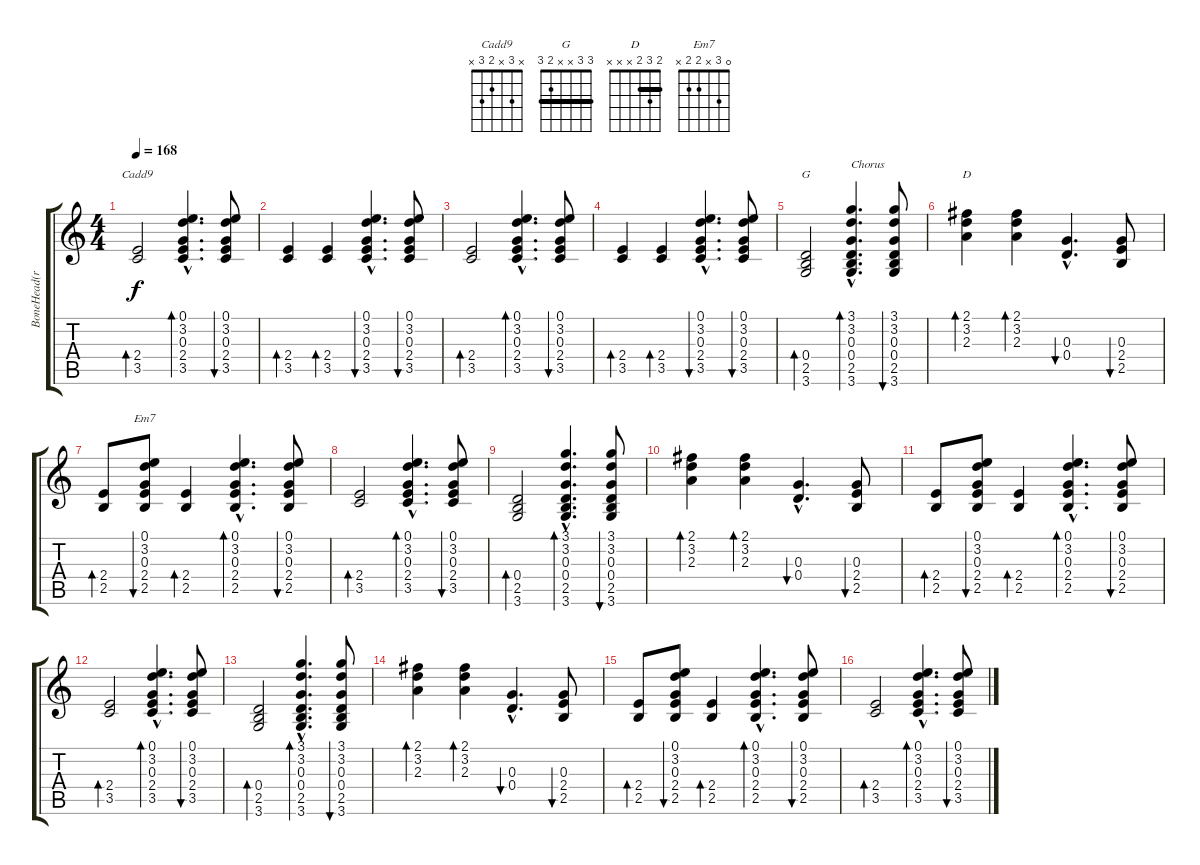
\track ("BoneHead(rythem)" "BoneHead(r") {instrument acousticguitarsteel}
\staff {score tabs}
\tuning (E4 B3 G3 D3 A2 E2) {hide}
\chord ("Cadd9" x 3 x 2 3 x)
\chord ("G" 3 3 x x 2 3) {barre 3}
\chord ("D" 2 3 2 x x x) {barre 2}
\chord ("Em7" 0 3 x 2 2 x)
\ts (4 4)
\tempo 168
\clef g2
\ks c
(2.4 3.5).2{bd 60 ch "Cadd9" dy f} (0.1{hac} 3.2{hac} 0.3{hac} 2.4{hac} 3.5{hac}).4{d bd 60} (0.1 3.2 0.3 2.4 3.5).8{bu 60} |
(2.4 3.5).4{bd 60} (2.4 3.5).4{bd 60} (0.1{hac} 3.2{hac} 0.3{hac} 2.4{hac} 3.5{hac}).4{d bu 60} (0.1 3.2 0.3 2.4 3.5).8{bu 60} |
(2.4 3.5).2{bd 60} (0.1{hac} 3.2{hac} 0.3{hac} 2.4{hac} 3.5{hac}).4{d bd 60} (0.1 3.2 0.3 2.4 3.5).8{bu 60} |
(2.4 3.5).4{bd 60} (2.4 3.5).4{bd 60} (0.1{hac} 3.2{hac} 0.3{hac} 2.4{hac} 3.5{hac}).4{d bu 60} (0.1 3.2 0.3 2.4 3.5).8{bu 60} |
(0.4 2.5 3.6).2{bd 60 ch "G"} (3.1{hac} 3.2{hac} 0.3{hac} 0.4{hac} 2.5{hac} 3.6{hac}).4{d bd 60 txt "Chorus"} (3.1 3.2 0.3 0.4 2.5 3.6).8{bu 60} |
(2.1 3.2 2.3).4{bd 60 ch "D"} (2.1 3.2 2.3).4{bd 60} (0.3{hac} 0.4{hac}).4{d bu 60} (0.3 2.4 2.5).8{bu 60} |
(2.4 2.5).8{bd 60} (0.1 3.2 0.3 2.4 2.5).8{bu 60 ch "Em7"} (2.4 2.5).4{bd 60} (0.1{hac} 3.2{hac} 0.3{hac} 2.4{hac} 2.5{hac}).4{d bd 60} (0.1 3.2 0.3 2.4 2.5).8{bu 60} |
(2.4 3.5).2{bd 60} (0.1{hac} 3.2{hac} 0.3{hac} 2.4{hac} 3.5{hac}).4{d bd 60} (0.1 3.2 0.3 2.4 3.5).8{bu 60} |
(0.4 2.5 3.6).2{bd 60} (3.1{hac} 3.2{hac} 0.3{hac} 0.4{hac} 2.5{hac} 3.6{hac}).4{d bd 60} (3.1 3.2 0.3 0.4 2.5 3.6).8{bu 60} |
(2.1 3.2 2.3).4{bd 60} (2.1 3.2 2.3).4{bd 60} (0.3{hac} 0.4{hac}).4{d bu 60} (0.3 2.4 2.5).8{bu 60} |
(2.4 2.5).8{bd 60} (0.1 3.2 0.3 2.4 2.5).8{bu 60} (2.4 2.5).4{bd 60} (0.1{hac} 3.2{hac} 0.3{hac} 2.4{hac} 2.5{hac}).4{d bd 60} (0.1 3.2 0.3 2.4 2.5).8{bu 60} |
(2.4 3.5).2{bd 60} (0.1{hac} 3.2{hac} 0.3{hac} 2.4{hac} 3.5{hac}).4{d bd 60} (0.1 3.2 0.3 2.4 3.5).8{bu 60} |
(0.4 2.5 3.6).2{bd 60} (3.1{hac} 3.2{hac} 0.3{hac} 0.4{hac} 2.5{hac} 3.6{hac}).4{d bd 60} (3.1 3.2 0.3 0.4 2.5 3.6).8{bu 60} |
(2.1 3.2 2.3).4{bd 60} (2.1 3.2 2.3).4{bd 60} (0.3{hac} 0.4{hac}).4{d bu 60} (0.3 2.4 2.5).8{bu 60} |
(2.4 2.5).8{bd 60} (0.1 3.2 0.3 2.4 2.5).8{bu 60} (2.4 2.5).4{bd 60} (0.1{hac} 3.2{hac} 0.3{hac} 2.4{hac} 2.5{hac}).4{d bd 60} (0.1 3.2 0.3 2.4 2.5).8{bu 60} |
(2.4 3.5).2{bd 60} (0.1{hac} 3.2{hac} 0.3{hac} 2.4{hac} 3.5{hac}).4{d bd 60} (0.1 3.2 0.3 2.4 3.5).8{bu 60}
